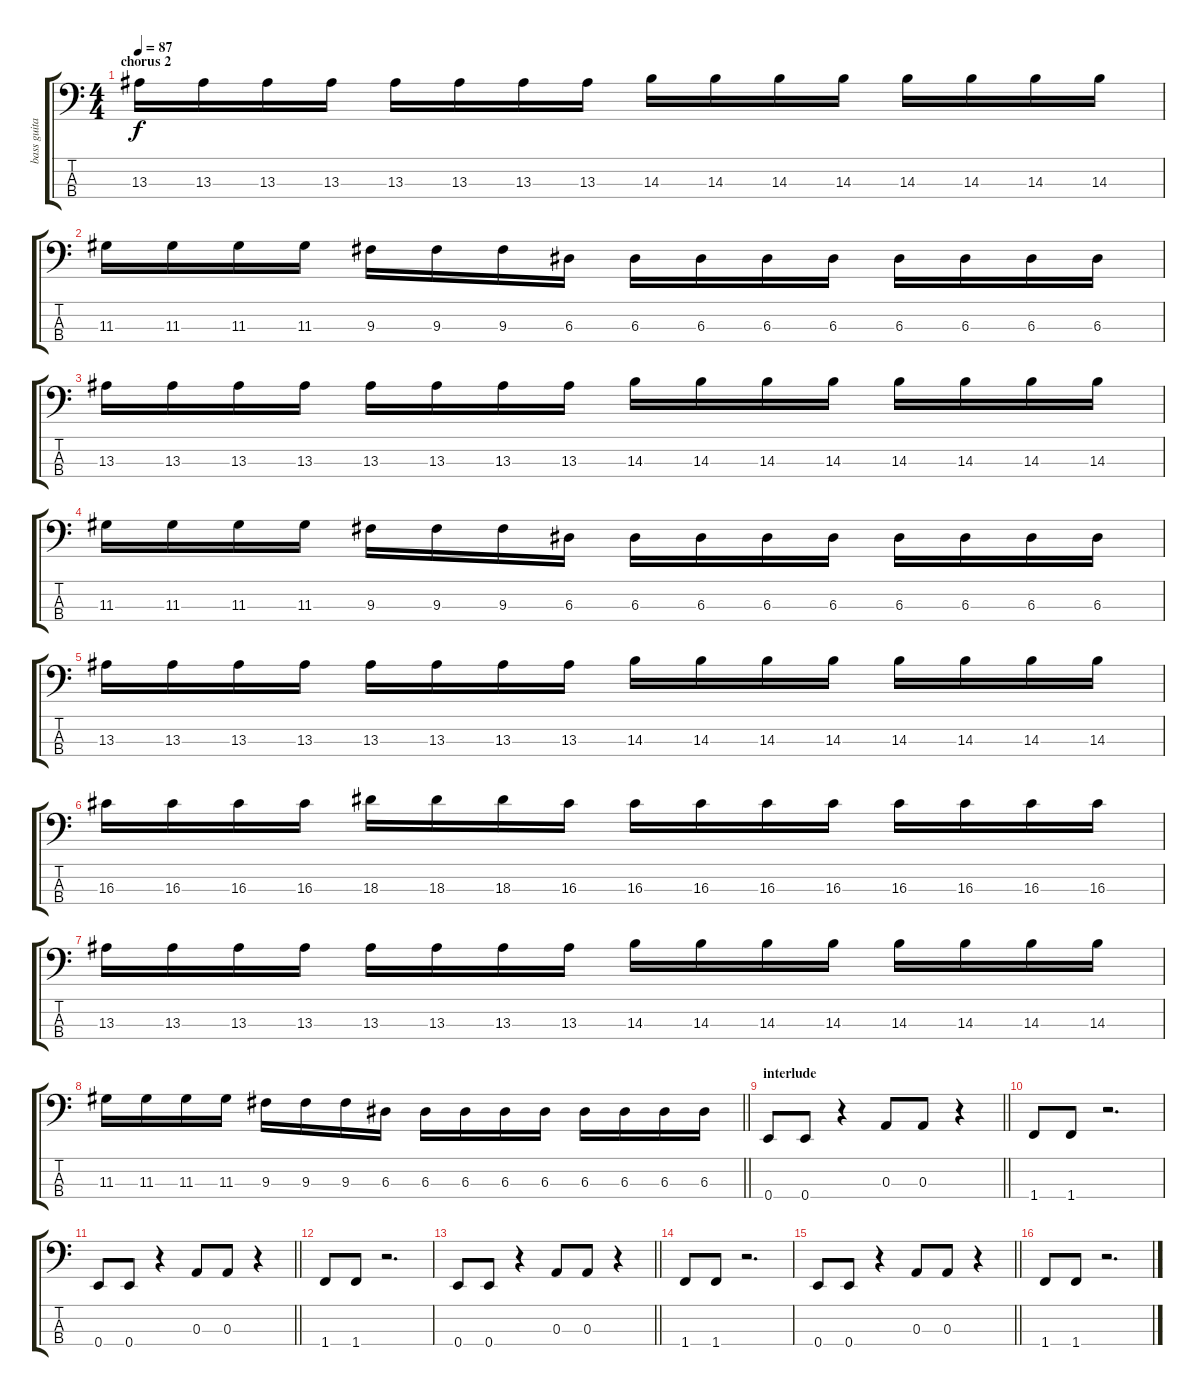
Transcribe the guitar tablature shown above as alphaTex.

\track ("bass guitar" "bass guita") {instrument electricbasspick}
\staff {score tabs}
\tuning (G2 D2 A1 E1) {hide}
\ts (4 4)
\section ("" "chorus 2")
\tempo 87
\clef f4
\ks c
13.3.16{dy f} 13.3.16 13.3.16 13.3.16 13.3.16 13.3.16 13.3.16 13.3.16 14.3.16 14.3.16 14.3.16 14.3.16 14.3.16 14.3.16 14.3.16 14.3.16 |
11.3.16 11.3.16 11.3.16 11.3.16 9.3.16 9.3.16 9.3.16 6.3.16 6.3.16 6.3.16 6.3.16 6.3.16 6.3.16 6.3.16 6.3.16 6.3.16 |
13.3.16 13.3.16 13.3.16 13.3.16 13.3.16 13.3.16 13.3.16 13.3.16 14.3.16 14.3.16 14.3.16 14.3.16 14.3.16 14.3.16 14.3.16 14.3.16 |
11.3.16 11.3.16 11.3.16 11.3.16 9.3.16 9.3.16 9.3.16 6.3.16 6.3.16 6.3.16 6.3.16 6.3.16 6.3.16 6.3.16 6.3.16 6.3.16 |
13.3.16 13.3.16 13.3.16 13.3.16 13.3.16 13.3.16 13.3.16 13.3.16 14.3.16 14.3.16 14.3.16 14.3.16 14.3.16 14.3.16 14.3.16 14.3.16 |
16.3.16 16.3.16 16.3.16 16.3.16 18.3.16 18.3.16 18.3.16 16.3.16 16.3.16 16.3.16 16.3.16 16.3.16 16.3.16 16.3.16 16.3.16 16.3.16 |
13.3.16 13.3.16 13.3.16 13.3.16 13.3.16 13.3.16 13.3.16 13.3.16 14.3.16 14.3.16 14.3.16 14.3.16 14.3.16 14.3.16 14.3.16 14.3.16 |
\barLineRight lightlight
11.3.16 11.3.16 11.3.16 11.3.16 9.3.16 9.3.16 9.3.16 6.3.16 6.3.16 6.3.16 6.3.16 6.3.16 6.3.16 6.3.16 6.3.16 6.3.16 |
\section ("" "interlude")
\barLineRight lightlight
0.4.8 0.4.8 r.4 0.3.8 0.3.8 r.4 |
1.4.8 1.4.8 r.2{d} |
\barLineRight lightlight
0.4.8 0.4.8 r.4 0.3.8 0.3.8 r.4 |
1.4.8 1.4.8 r.2{d} |
\barLineRight lightlight
0.4.8 0.4.8 r.4 0.3.8 0.3.8 r.4 |
1.4.8 1.4.8 r.2{d} |
\barLineRight lightlight
0.4.8 0.4.8 r.4 0.3.8 0.3.8 r.4 |
1.4.8 1.4.8 r.2{d}
